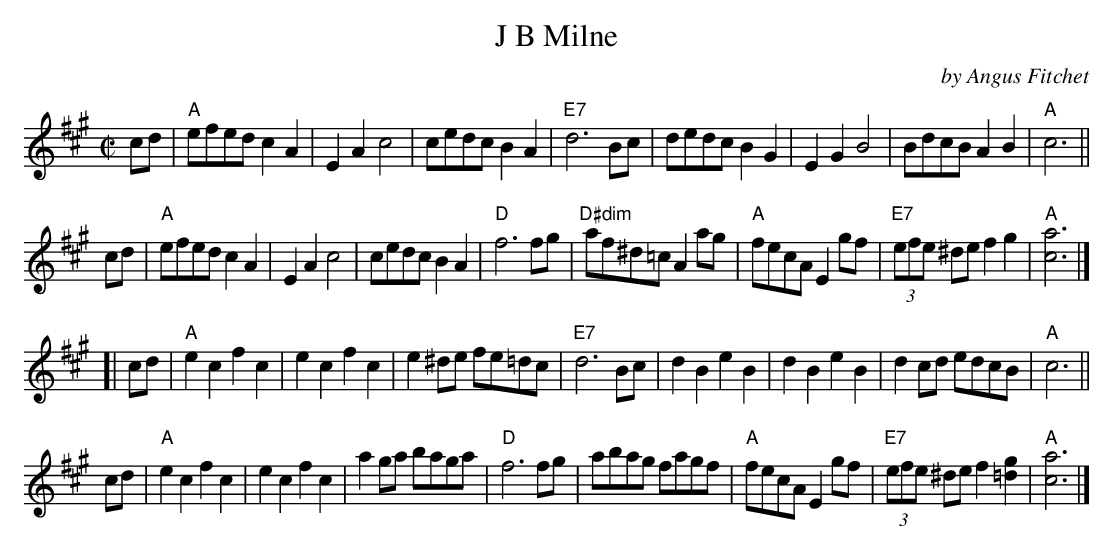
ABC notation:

X:1
T: J B Milne
C: by Angus Fitchet
M: C|
L: 1/8
K: A
cd |\
"A"efed c2A2 | E2A2 c4 | cedc B2A2 | "E7"d6 Bc |\
dedc B2G2 | E2G2 B4 | BdcB A2B2 | "A"c6 ||
cd |\
"A"efed c2A2 | E2A2 c4 | cedc B2A2 | "D"f6 fg |\
"D#dim"af^d=c A2ag | "A"fecA E2gf | "E7"(3efe ^de f2g2 | "A"[a6c6] |]
[| cd |\
"A"e2c2 f2c2 | e2c2 f2c2 | e2^de fe=dc | "E7"d6 Bc |\
d2B2 e2B2 | d2B2 e2B2 | d2cd edcB | "A"c6 ||
cd |\
"A"e2c2 f2c2 | e2c2 f2c2 | a2ga baga | "D"f6 fg |\
abag fagf | "A"fecA E2gf | "E7"(3efe ^de f2[g2=d2] | "A"[a6c6] |]
